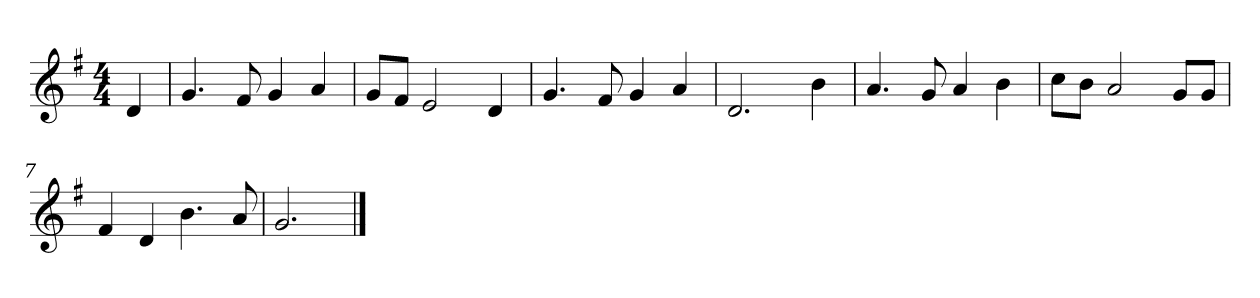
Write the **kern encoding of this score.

**kern
*part1
*staff1
*k[f#]
*M4/4
*MM120
=
4d
=1
4.g
8f#
4g
4a
=2
8gL
8f#J
2e
4d
=3
4.g
8f#
4g
4a
=4
2.d
4b
=5
4.a
8g
4a
4b
=6
8ccL
8bJ
2a
8gL
8gJ
=7
4f#
4d
4.b
8a
=8
2.g
==
*-
